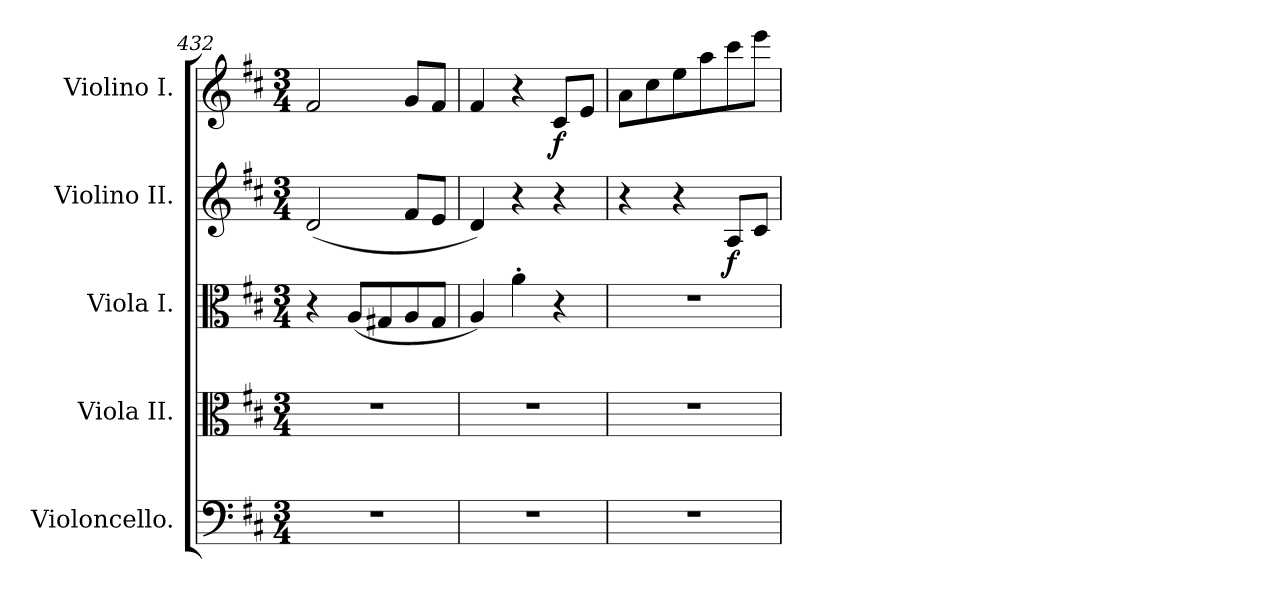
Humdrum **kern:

**kern	**kern	**kern	**kern	**dynam	**kern	**dynam
*part5	*part4	*part3	*part2	*part2	*part1	*part1
*staff5	*staff4	*staff3	*staff2	*staff2	*staff1	*staff1
*I"Violoncello.	*I"Viola II.	*I"Viola I.	*I"Violino II.	*	*I"Violino I.	*
*I'Vc	*I'Vla	*I'Vla	*I'Vln	*	*I'Vln	*
*clefF4	*clefC3	*clefC3	*clefG2	*	*clefG2	*
*k[f#c#]	*k[f#c#]	*k[f#c#]	*k[f#c#]	*	*k[f#c#]	*
*M3/4	*M3/4	*M3/4	*M3/4	*	*M3/4	*
=432	=432	=432	=432	=432	=432	=432
2.r	2.r	4r	(<2d/	.	2f#/	.
.	.	(<8A/L	.	.	.	.
.	.	8G#X/	.	.	.	.
.	.	8A/	8f#/L	.	8g/L	.
.	.	8G#/J	8e/J	.	8f#/J	.
=433	=433	=433	=433	=433	=433	=433
2.r	2.r	4A/)	4d/)	.	4f#/	.
.	.	4a'\	4r	.	4r	.
!	!	!	!	!	!	!LO:DY:b
.	.	4r	4r	.	8c#/L	f
.	.	.	.	.	8e/J	.
=434	=434	=434	=434	=434	=434	=434
2.r	2.r	2.r	4r	.	8a\L	.
.	.	.	.	.	8cc#\	.
.	.	.	4r	.	8ee\	.
.	.	.	.	.	8aa\	.
!	!	!	!	!LO:DY:b	!	!
.	.	.	8A/L	f	8ccc#\	.
.	.	.	8c#/J	.	8eee\J	.
=	=	=	=	=	=	=
*-	*-	*-	*-	*-	*-	*-
